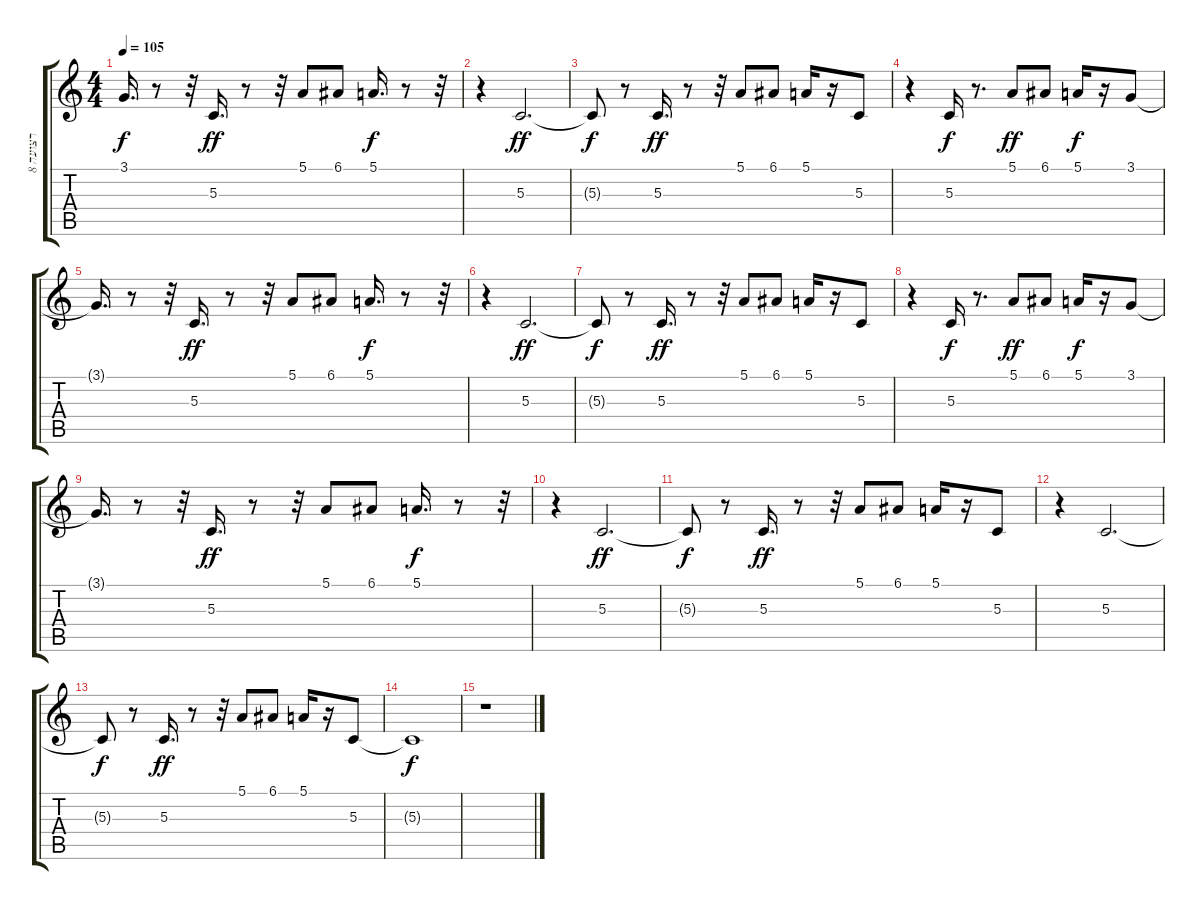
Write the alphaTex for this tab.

\track ("רצועה 8" "רצועה 8") {instrument brasssection}
\staff {score tabs}
\tuning (E4 B3 G3 D3 A2 E2) {hide}
\ts (4 4)
\tempo 105
\clef g2
\ks c
3.1{t}.16{d dy f} r.8 r.32 5.3.16{d dy ff} r.8 r.32 5.1.8 6.1.8 5.1.16{d dy f} r.8 r.32 |
r.4 5.3.2{d dy ff} |
5.3{t}.8{dy f} r.8 5.3.16{d dy ff} r.8 r.32 5.1.8 6.1.8 5.1.16 r.16 5.3.8 |
r.4 5.3.16{dy f} r.8{d} 5.1.8{dy ff} 6.1.8 5.1.16{dy f} r.16 3.1.8 |
3.1{t}.16{d} r.8 r.32 5.3.16{d dy ff} r.8 r.32 5.1.8 6.1.8 5.1.16{d dy f} r.8 r.32 |
r.4 5.3.2{d dy ff} |
5.3{t}.8{dy f} r.8 5.3.16{d dy ff} r.8 r.32 5.1.8 6.1.8 5.1.16 r.16 5.3.8 |
r.4 5.3.16{dy f} r.8{d} 5.1.8{dy ff} 6.1.8 5.1.16{dy f} r.16 3.1.8 |
3.1{t}.16{d} r.8 r.32 5.3.16{d dy ff} r.8 r.32 5.1.8 6.1.8 5.1.16{d dy f} r.8 r.32 |
r.4 5.3.2{d dy ff} |
5.3{t}.8{dy f} r.8 5.3.16{d dy ff} r.8 r.32 5.1.8 6.1.8 5.1.16 r.16 5.3.8 |
r.4 5.3.2{d} |
5.3{t}.8{dy f} r.8 5.3.16{d dy ff} r.8 r.32 5.1.8 6.1.8 5.1.16 r.16 5.3.8 |
5.3{t}.1{dy f} |
r.1
